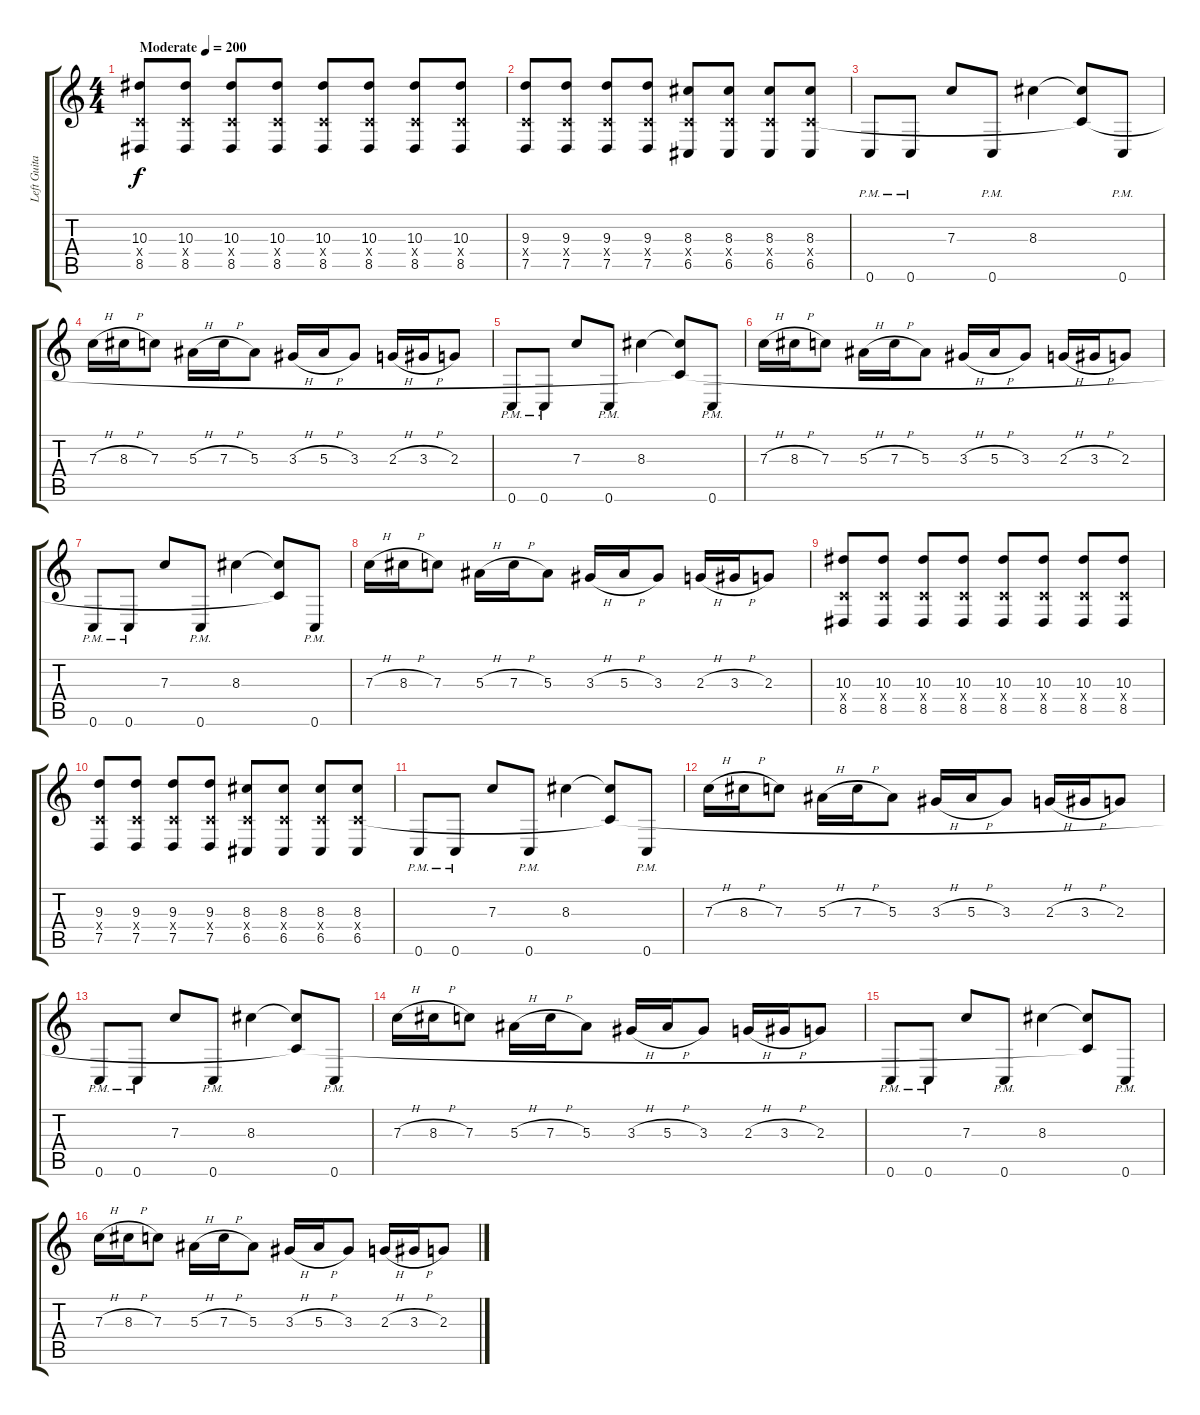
\track ("Left Guitar" "Left Guita") {instrument overdrivenguitar}
\staff {score tabs}
\tuning (D4 A3 F3 C3 G1 C2) {hide}
\ts (4 4)
\tempo (200 "Moderate")
\clef g2
\ks c
(10.3 0.4{x} 8.5).8{dy f instrument overdrivenguitar} (10.3 0.4{x} 8.5).8 (10.3 0.4{x} 8.5).8 (10.3 0.4{x} 8.5).8 (10.3 0.4{x} 8.5).8 (10.3 0.4{x} 8.5).8 (10.3 0.4{x} 8.5).8 (10.3 0.4{x} 8.5).8 |
(9.3 0.4{x} 7.5).8 (9.3 0.4{x} 7.5).8 (9.3 0.4{x} 7.5).8 (9.3 0.4{x} 7.5).8 (8.3 0.4{x} 6.5).8 (8.3 0.4{x} 6.5).8 (8.3 0.4{x} 6.5).8 (8.3 0.4{x} 6.5).8 |
0.6{pm}.8 0.6{pm}.8 7.3.8 0.6{pm}.8 8.3.4 (8.3{t} 0.4{t}).8 0.6{pm}.8 |
7.3{h}.16 8.3{h}.16 7.3.8 5.3{h}.16 7.3{h}.16 5.3.8 3.3{h}.16 5.3{h}.16 3.3.8 2.3{h}.16 3.3{h}.16 2.3.8 |
0.6{pm}.8 0.6{pm}.8 7.3.8 0.6{pm}.8 8.3.4 (8.3{t} 0.4{t}).8 0.6{pm}.8 |
7.3{h}.16 8.3{h}.16 7.3.8 5.3{h}.16 7.3{h}.16 5.3.8 3.3{h}.16 5.3{h}.16 3.3.8 2.3{h}.16 3.3{h}.16 2.3.8 |
0.6{pm}.8 0.6{pm}.8 7.3.8 0.6{pm}.8 8.3.4 (8.3{t} 0.4{t}).8 0.6{pm}.8 |
7.3{h}.16 8.3{h}.16 7.3.8 5.3{h}.16 7.3{h}.16 5.3.8 3.3{h}.16 5.3{h}.16 3.3.8 2.3{h}.16 3.3{h}.16 2.3.8 |
(10.3 0.4{x} 8.5).8 (10.3 0.4{x} 8.5).8 (10.3 0.4{x} 8.5).8 (10.3 0.4{x} 8.5).8 (10.3 0.4{x} 8.5).8 (10.3 0.4{x} 8.5).8 (10.3 0.4{x} 8.5).8 (10.3 0.4{x} 8.5).8 |
(9.3 0.4{x} 7.5).8 (9.3 0.4{x} 7.5).8 (9.3 0.4{x} 7.5).8 (9.3 0.4{x} 7.5).8 (8.3 0.4{x} 6.5).8 (8.3 0.4{x} 6.5).8 (8.3 0.4{x} 6.5).8 (8.3 0.4{x} 6.5).8 |
0.6{pm}.8 0.6{pm}.8 7.3.8 0.6{pm}.8 8.3.4 (8.3{t} 0.4{t}).8 0.6{pm}.8 |
7.3{h}.16 8.3{h}.16 7.3.8 5.3{h}.16 7.3{h}.16 5.3.8 3.3{h}.16 5.3{h}.16 3.3.8 2.3{h}.16 3.3{h}.16 2.3.8 |
0.6{pm}.8 0.6{pm}.8 7.3.8 0.6{pm}.8 8.3.4 (8.3{t} 0.4{t}).8 0.6{pm}.8 |
7.3{h}.16 8.3{h}.16 7.3.8 5.3{h}.16 7.3{h}.16 5.3.8 3.3{h}.16 5.3{h}.16 3.3.8 2.3{h}.16 3.3{h}.16 2.3.8 |
0.6{pm}.8 0.6{pm}.8 7.3.8 0.6{pm}.8 8.3.4 (8.3{t} 0.4{t}).8 0.6{pm}.8 |
7.3{h}.16 8.3{h}.16 7.3.8 5.3{h}.16 7.3{h}.16 5.3.8 3.3{h}.16 5.3{h}.16 3.3.8 2.3{h}.16 3.3{h}.16 2.3.8
